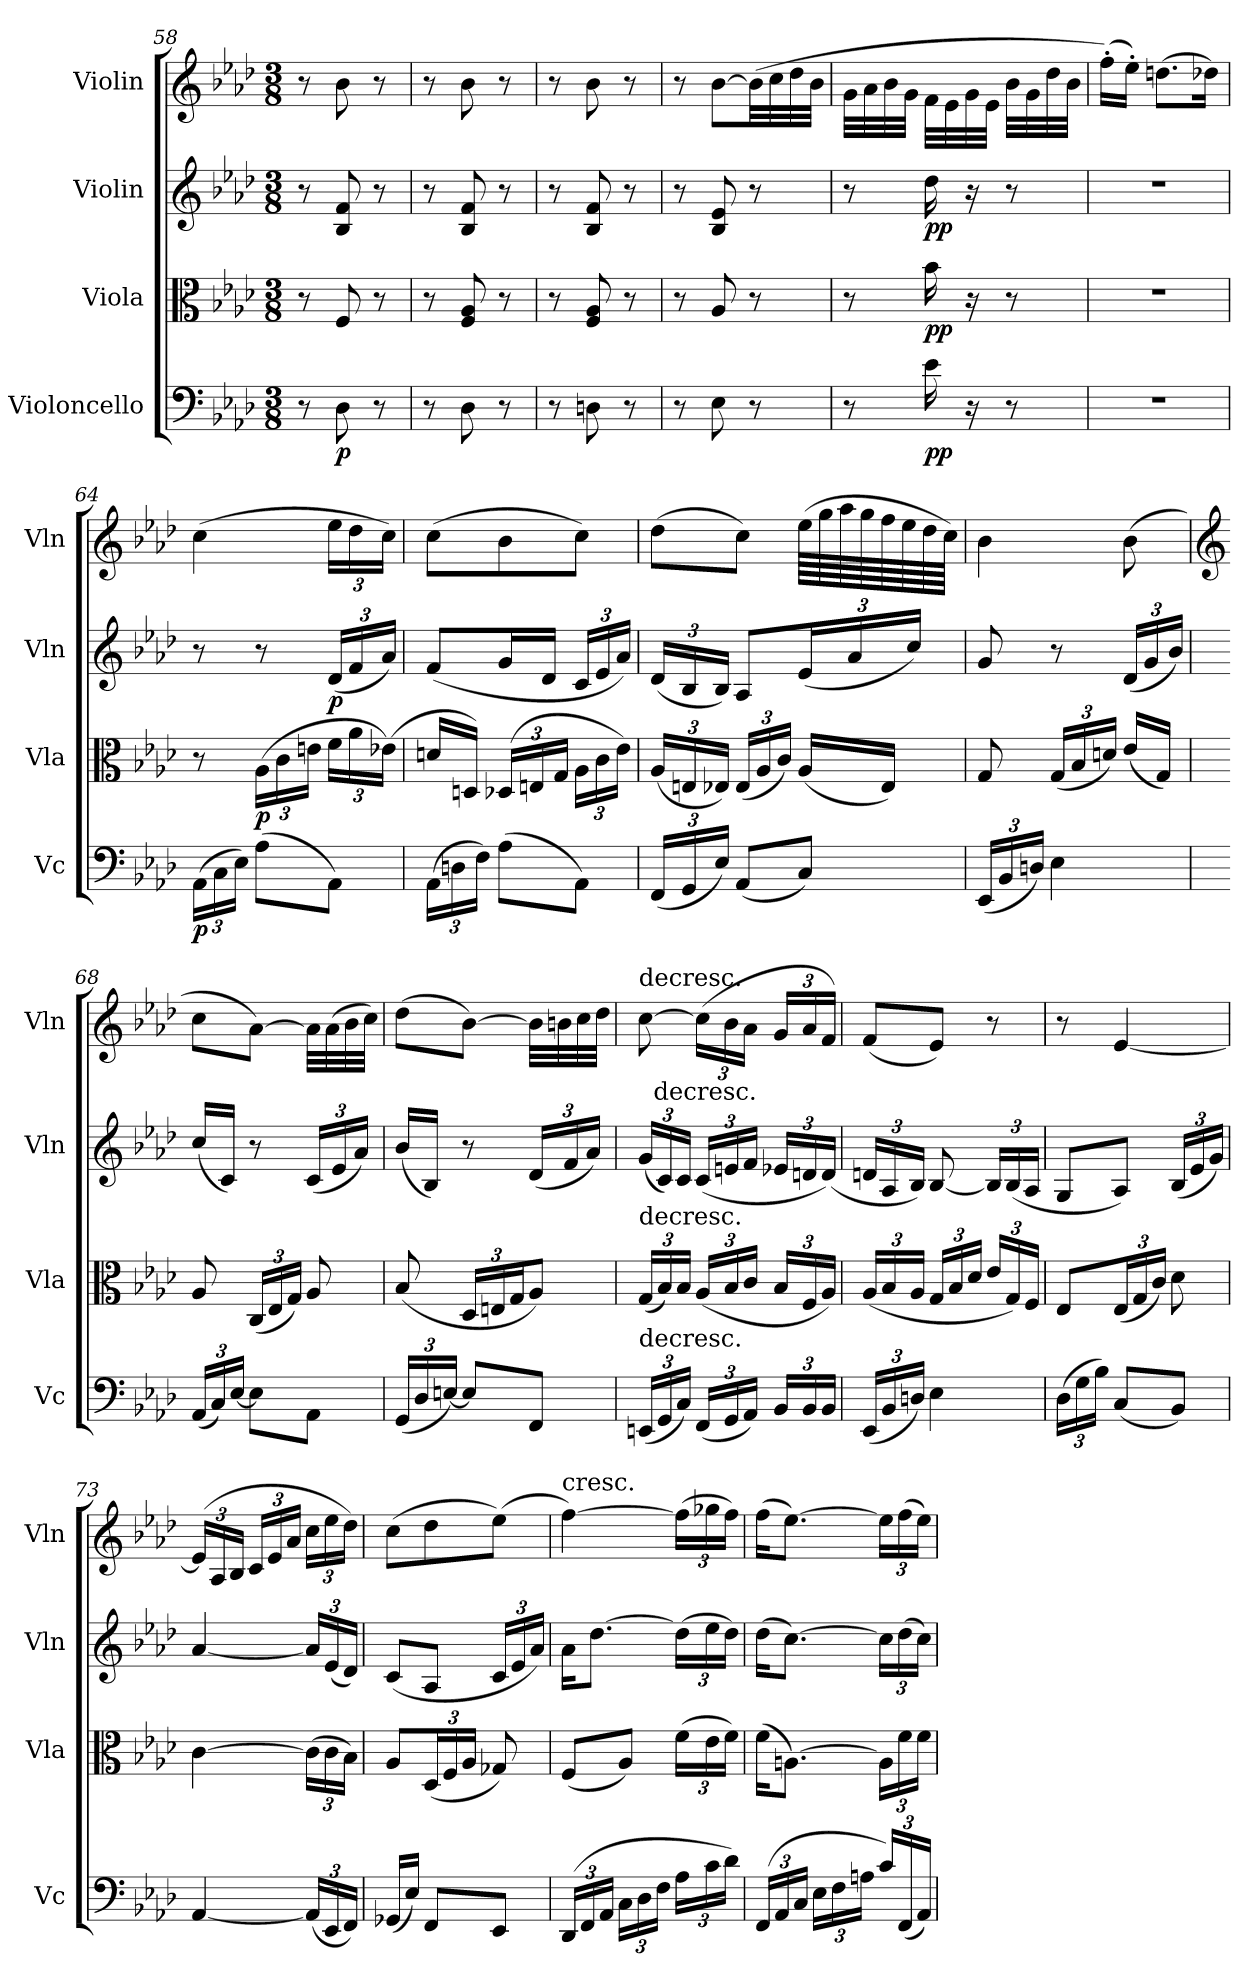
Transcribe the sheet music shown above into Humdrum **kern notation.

**kern	**dynam	**kern	**dynam	**kern	**dynam	**kern
*part4	*part4	*part3	*part3	*part2	*part2	*part1
*staff4	*staff4	*staff3	*staff3	*staff2	*staff2	*staff1
*I"Violoncello	*	*I"Viola	*	*I"Violin	*	*I"Violin
*I'Vc	*	*I'Vla	*	*I'Vln	*	*I'Vln
*clefF4	*	*clefC3	*	*clefG2	*	*clefG2
*k[b-e-a-d-]	*	*k[b-e-a-d-]	*	*k[b-e-a-d-]	*	*k[b-e-a-d-]
*A-:	*	*A-:	*	*A-:	*	*A-:
*M3/8	*	*M3/8	*	*M3/8	*	*M3/8
=58	=58	=58	=58	=58	=58	=58
8r	.	8r	.	8r	.	8r
8D-\	p	8F/	.	8B-/ 8f/	.	8b-\
8r	.	8r	.	8r	.	8r
=59	=59	=59	=59	=59	=59	=59
8r	.	8r	.	8r	.	8r
8D-\	.	8F/ 8A-/	.	8B-/ 8f/	.	8b-\
8r	.	8r	.	8r	.	8r
=60	=60	=60	=60	=60	=60	=60
8r	.	8r	.	8r	.	8r
8Dn\	.	8F/ 8A-/	.	8B-/ 8f/	.	8b-\
8r	.	8r	.	8r	.	8r
=61	=61	=61	=61	=61	=61	=61
8r	.	8r	.	8r	.	8r
8E-\	.	8A-/	.	8B-/ 8e-/	.	[8b-\L
8r	.	8r	.	8r	.	(32b-\LL]
.	.	.	.	.	.	32cc\
.	.	.	.	.	.	32dd-\
.	.	.	.	.	.	32b-\JJJ
=62	=62	=62	=62	=62	=62	=62
8r	.	8r	.	8r	.	32g\LLL
.	.	.	.	.	.	32a-\
.	.	.	.	.	.	32b-\
.	.	.	.	.	.	32g\JJJ
16e-\	pp	16b-\	pp	16dd-\	pp	32f\LLL
.	.	.	.	.	.	32e-\
16r	.	16r	.	16r	.	32g\
.	.	.	.	.	.	32e-\JJJ
8r	.	8r	.	8r	.	32b-\LLL
.	.	.	.	.	.	32g\
.	.	.	.	.	.	32dd-\
.	.	.	.	.	.	32b-\JJJ
=63	=63	=63	=63	=63	=63	=63
4.r	.	4.r	.	4.r	.	(16ff'\LL)
.	.	.	.	.	.	16ee-'\JJ)
.	.	.	.	.	.	(8.ddn\L
.	.	.	.	.	.	16dd-X\Jk)
=64	=64	=64	=64	=64	=64	=64
(24AA-\LL	p	8r	.	8r	.	(4cc\
24C\	.	.	.	.	.	.
24E-\JJ)	.	.	.	.	.	.
(8A-\L	.	(24A-\LL	p	8r	.	.
.	.	24c\	.	.	.	.
.	.	24en\JJ	.	.	.	.
8AA-\J)	.	24f\LL	.	(24d-/LL	p	24ee-\LL
.	.	24a-\	.	24f/	.	24dd-\
.	.	(24e-X\JJ)	.	24a-/JJ)	.	24cc\JJ)
=65	=65	=65	=65	=65	=65	=65
(24AA-\LL	.	16dn/LL	.	(8f/L	.	(8cc\L
24Dn\	.	.	.	.	.	.
.	.	16Dn/JJ)	.	.	.	.
24F\JJ)	.	.	.	.	.	.
(8A-\L	.	(24D-X/LL	.	16g/L	.	8b-\
.	.	24En/	.	.	.	.
.	.	.	.	16d-/JJ	.	.
.	.	24G/JJ	.	.	.	.
8AA-\J)	.	24A-\LL	.	24c/LL	.	8cc\J)
.	.	24c\	.	24e-/	.	.
.	.	24e-\JJ)	.	24a-/JJ)	.	.
=66	=66	=66	=66	=66	=66	=66
(24FF/LL	.	(24A-/LL	.	(24d-/LL	.	(8dd-\L
24GG/	.	24En/	.	24B-/	.	.
24E-/JJ)	.	24E-X/JJ)	.	24B-/JJ)	.	.
(8AA-/L	.	(24E-/LL	.	8A-/L	.	8cc\J)
.	.	24A-/	.	.	.	.
.	.	24c/JJ)	.	.	.	.
8C/J)	.	(16A-/LL	.	(24e-/L	.	(64ee-\LLLL
.	.	.	.	.	.	64gg\
.	.	.	.	.	.	64aa-\
.	.	.	.	24a-/	.	.
.	.	.	.	.	.	64gg\
.	.	16E-/JJ)	.	.	.	64ff\
.	.	.	.	.	.	64ee-\
.	.	.	.	24cc/JJ)	.	.
.	.	.	.	.	.	64dd-\
.	.	.	.	.	.	64cc\JJJJ)
=67	=67	=67	=67	=67	=67	=67
(24EE-/LL	.	8G/	.	8g/	.	4b-\
24BB-/	.	.	.	.	.	.
24Dn/JJ)	.	.	.	.	.	.
4E-\	.	(24G/LL	.	8r	.	.
.	.	24B-/	.	.	.	.
.	.	24dn/JJ)	.	.	.	.
.	.	(16e-/LL	.	(24d-/LL	.	(8b-\
.	.	.	.	24g/	.	.
.	.	16G/JJ)	.	.	.	.
.	.	.	.	24b-/JJ)	.	.
=68	=68	=68	=68	=68	=68	=68
*	*	*	*	*	*	*clefG2
(24AA-/LL	.	8A-/	.	(16cc/LL	.	8cc\L
24C/)	.	.	.	.	.	.
.	.	.	.	16c/JJ)	.	.
[24E-/JJ	.	.	.	.	.	.
8E-\L]	.	(24C/LL	.	8r	.	[8a-\J)
.	.	24E-/	.	.	.	.
.	.	24G/JJ)	.	.	.	.
8AA-\J	.	8A-/	.	(24c/LL	.	32a-\LLL]
.	.	.	.	.	.	(32a-\
.	.	.	.	24e-/	.	.
.	.	.	.	.	.	32b-\
.	.	.	.	24a-/JJ)	.	.
.	.	.	.	.	.	32cc\JJJ)
=69	=69	=69	=69	=69	=69	=69
(24GG/LL	.	(8B-/	.	(16b-/LL	.	(8dd-\L
24D-/	.	.	.	.	.	.
.	.	.	.	16B-/JJ)	.	.
[24En/JJ)	.	.	.	.	.	.
8E/L]	.	24D-/LL	.	8r	.	[8b-\J)
.	.	24En/	.	.	.	.
.	.	24G/J	.	.	.	.
8FF/J	.	8A-/J)	.	(24d-/LL	.	32b-\LLL]
.	.	.	.	.	.	32bn\
.	.	.	.	24f/	.	.
.	.	.	.	.	.	32cc\
.	.	.	.	24a-/JJ)	.	.
.	.	.	.	.	.	32dd-\JJJ
=70	=70	=70	=70	=70	=70	=70
!	!	!	!	!	!	!LO:TX:t=decresc.
!	!	!LO:TX:t=decresc.	!	!	!	!
!LO:TX:t=decresc.	!	!	!	!	!	!
(24EEn/LL	.	(24G/LL	.	(24g/LL	.	[8cc\
!	!	!	!	!LO:TX:t=decresc.	!	!
24GG/	.	24B-/)	.	24c/)	.	.
24C/JJ)	.	24B-/JJ	.	24c/JJ	.	.
(24FF/LL	.	(24A-/LL	.	(24c/LL	.	(24cc\LL]
24GG/	.	24B-/	.	24en/	.	24b-\
24AA-/JJ)	.	24c/JJ	.	24f/JJ	.	24a-\JJ
24BB-/LL	.	24B-/LL	.	24e-X/LL	.	24g/LL
24BB-/	.	24F/	.	24dn/	.	24a-/
24BB-/JJ	.	24A-/JJ)	.	(24d/JJ)	.	24f/JJ)
=71	=71	=71	=71	=71	=71	=71
(24EE-/LL	.	(24A-/LL	.	24dn/LL	.	(8f/L
24BB-/	.	24B-/	.	24A-/	.	.
24Dn/JJ)	.	24A-/JJ	.	24B-/JJ)	.	.
4E-\	.	24G/LL	.	[8B-/	.	8e-/J)
.	.	24B-/	.	.	.	.
.	.	24d-/JJ	.	.	.	.
.	.	24e-/LL	.	24B-/LL]	.	8r
.	.	24G/)	.	(24B-/	.	.
.	.	24F/JJ	.	24A-/JJ	.	.
=72	=72	=72	=72	=72	=72	=72
(24D-\LL	.	8E-/L	.	8G/L	.	8r
24G\	.	.	.	.	.	.
24B-\JJ)	.	.	.	.	.	.
(8C/L	.	(24E-/L	.	8A-/J)	.	[4e-/
.	.	24G/	.	.	.	.
.	.	24c/JJ)	.	.	.	.
8BB-/J)	.	8d-\	.	(24B-/LL	.	.
.	.	.	.	24e-/	.	.
.	.	.	.	24g/JJ)	.	.
=73	=73	=73	=73	=73	=73	=73
[4AA-/	.	[4c\	.	[4a-/	.	(24e-/LL]
.	.	.	.	.	.	24A-/
.	.	.	.	.	.	24B-/JJ
.	.	.	.	.	.	24c/LL
.	.	.	.	.	.	24e-/
.	.	.	.	.	.	24a-/JJ
(24AA-/LL]	.	(24c\LL]	.	24a-/LL]	.	24cc\LL
24EE-/	.	24c\	.	(24e-/	.	24ee-\
24FF/JJ)	.	24B-\JJ)	.	24d-/JJ)	.	24dd-\JJ)
=74	=74	=74	=74	=74	=74	=74
(16GG-X/LL	.	8A-/L	.	(8c/L	.	(8cc\L
16E-/JJ)	.	.	.	.	.	.
8FF/L	.	(24D-/L	.	8A-/J	.	8dd-\
.	.	24F/	.	.	.	.
.	.	24A-/JJ	.	.	.	.
8EE-/J	.	8G-X/)	.	24c/LL	.	(8ee-\J)
.	.	.	.	24e-/	.	.
.	.	.	.	24a-/JJ)	.	.
=75	=75	=75	=75	=75	=75	=75
!	!	!	!	!	!	!LO:TX:t=cresc.
(24DD-/LL	.	(8F/L	.	16a-\KL	.	[4ff\)
24FF/	.	.	.	.	.	.
.	.	.	.	[8.dd-\J	.	.
24AA-/JJ	.	.	.	.	.	.
24C\LL	.	8A-/J)	.	.	.	.
24D-\	.	.	.	.	.	.
24F\JJ	.	.	.	.	.	.
24A-\LL	.	(24f\LL	.	(24dd-\LL]	.	(24ff\LL]
24c\	.	24e-\	.	24ee-\	.	24gg-X\
24d-\JJ)	.	24f\JJ)	.	24dd-\JJ)	.	24ff\JJ)
=76	=76	=76	=76	=76	=76	=76
(24FF/LL	.	(16f\KL	.	(16dd-\KL	.	(16ff\KL
24AA-/	.	.	.	.	.	.
.	.	[8.An\J)	.	[8.cc\J)	.	[8.ee-\J)
24C/JJ	.	.	.	.	.	.
24E-\LL	.	.	.	.	.	.
24F\	.	.	.	.	.	.
24An\JJ	.	.	.	.	.	.
24c/LL)	.	24A\LL]	.	24cc\LL]	.	24ee-\LL]
(24FF/	.	24f\	.	(24dd-\	.	(24ff\
24AA-/JJ)	.	24f\JJ	.	24cc\JJ)	.	24ee-\JJ)
=	=	=	=	=	=	=
*-	*-	*-	*-	*-	*-	*-
